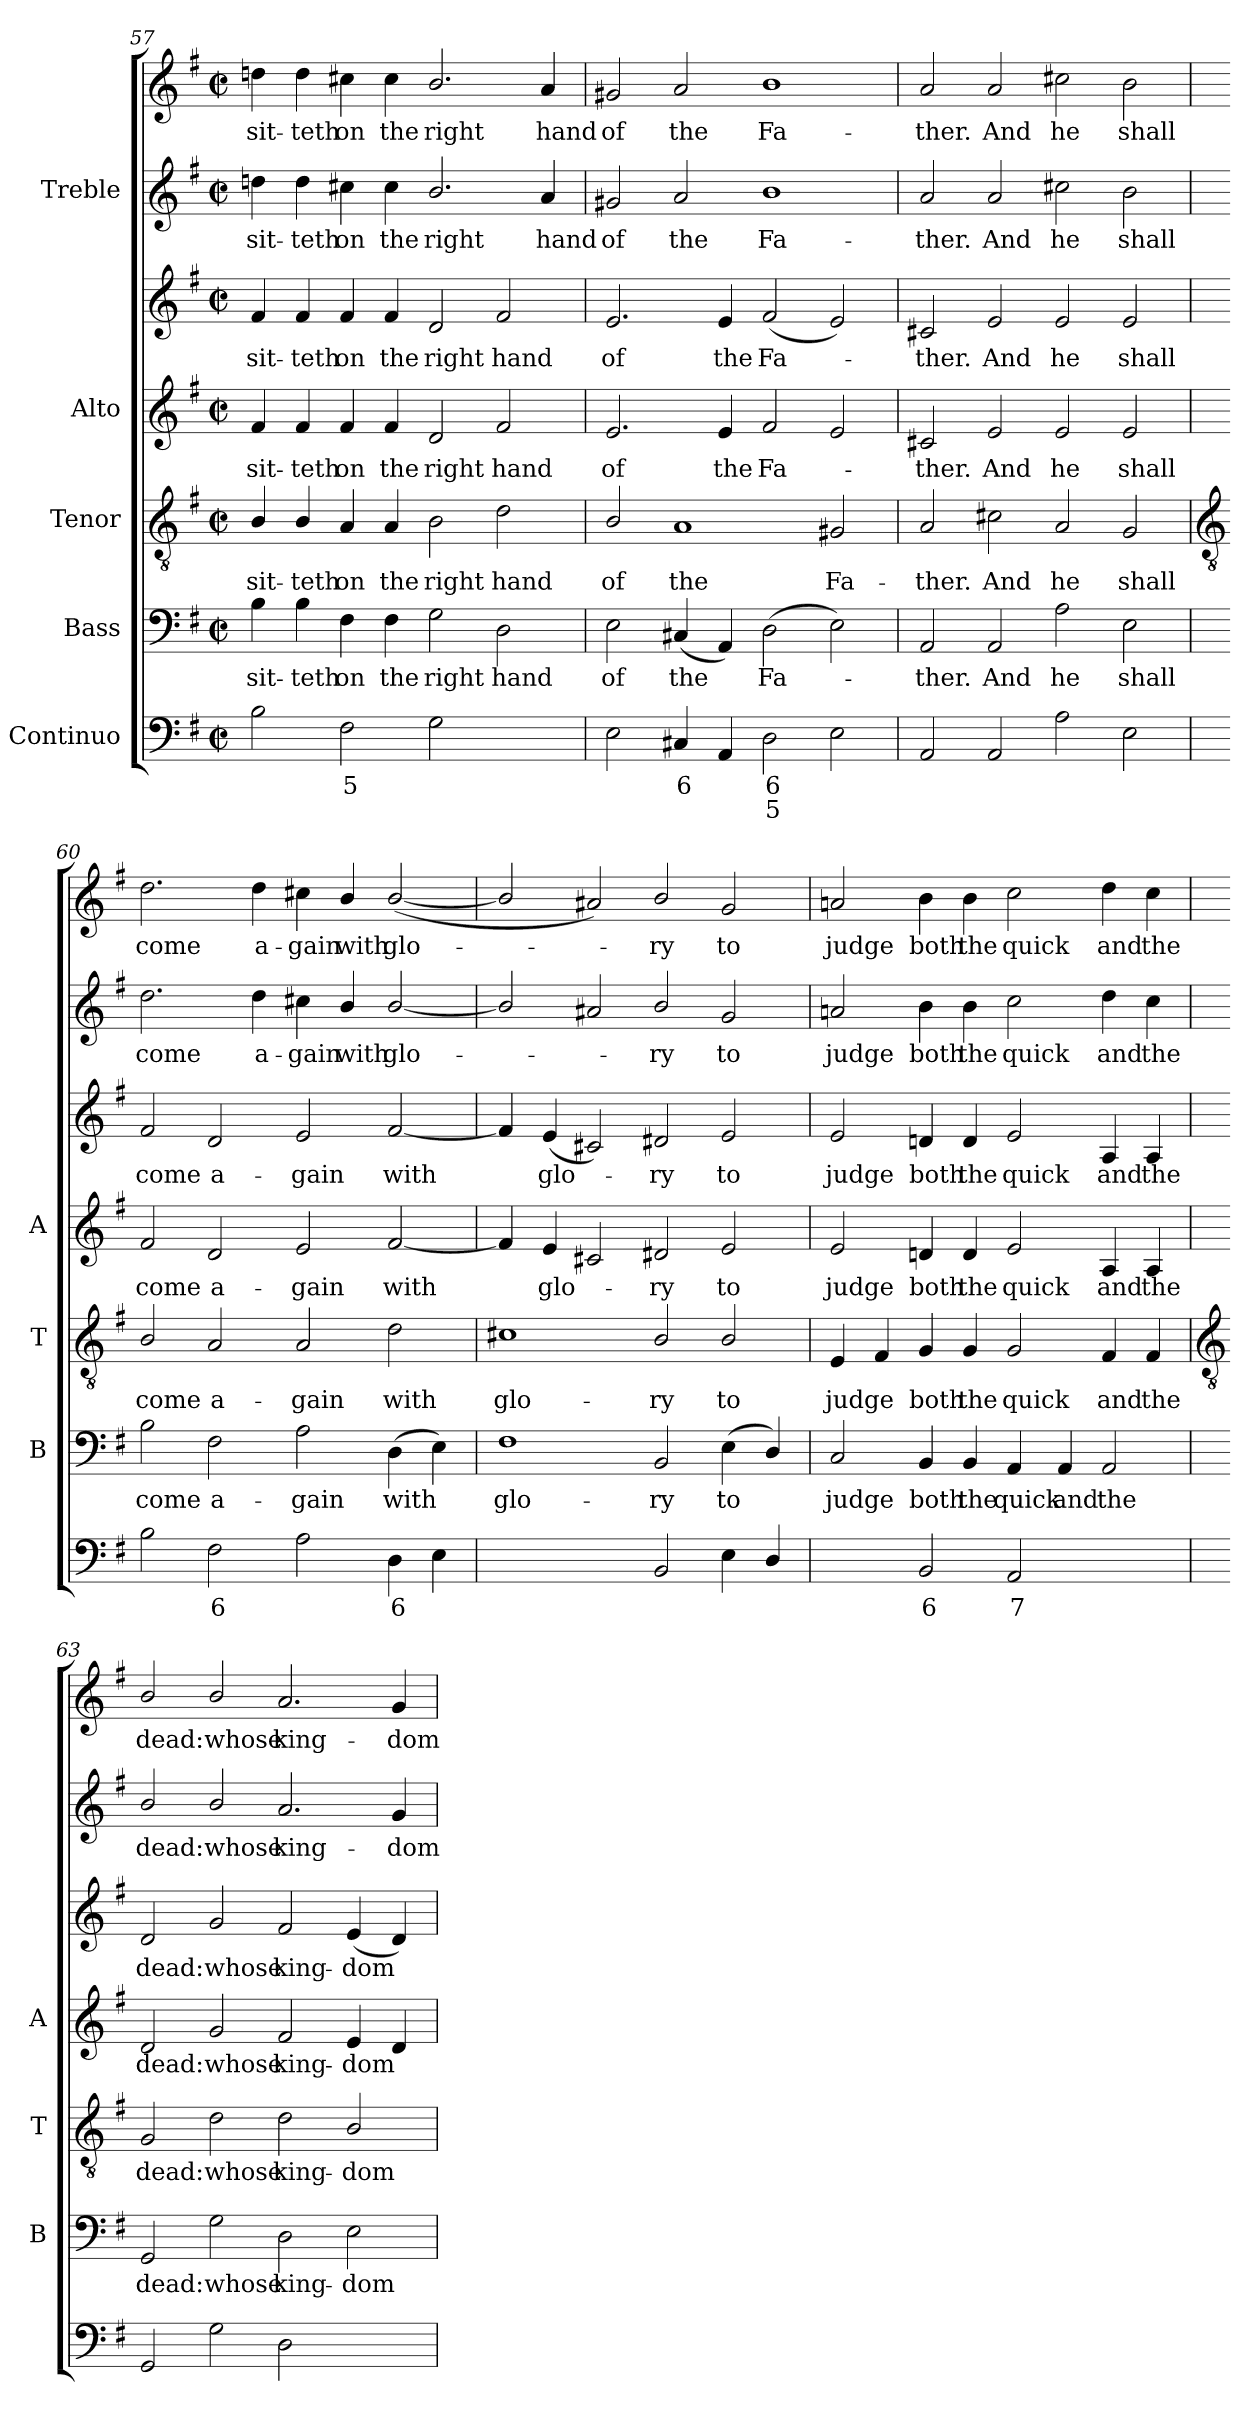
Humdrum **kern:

**kern	**text	**text	**kern	**text	**kern	**text	**kern	**text	**kern	**text	**kern	**text	**kern	**text
*part5	*part5	*part5	*part4	*part4	*part3	*part3	*part2	*part2	*part2	*part2	*part1	*part1	*part1	*part1
*staff7	*staff7	*staff7	*staff6	*staff6	*staff5	*staff5	*staff4	*staff4	*staff3	*staff3	*staff2	*staff2	*staff1	*staff1
*I"Continuo	*	*	*I"Bass	*	*I"Tenor	*	*I"Alto	*	*	*	*I"Treble	*	*	*
*	*	*	*I'B	*	*I'T	*	*I'A	*	*	*	*	*	*	*
*clefF4	*	*	*clefF4	*	*clefGv2	*	*clefG2	*	*clefG2	*	*clefG2	*	*clefG2	*
*k[f#]	*	*	*k[f#]	*	*k[f#]	*	*k[f#]	*	*k[f#]	*	*k[f#]	*	*k[f#]	*
*G:	*	*	*G:	*	*G:	*	*G:	*	*G:	*	*G:	*	*G:	*
*M4/2	*	*	*M4/2	*	*M4/2	*	*M4/2	*	*M4/2	*	*M4/2	*	*M4/2	*
*met(c|)	*	*	*met(c|)	*	*met(c|)	*	*met(c|)	*	*met(c|)	*	*met(c|)	*	*met(c|)	*
=57	=57	=57	=57	=57	=57	=57	=57	=57	=57	=57	=57	=57	=57	=57
!	!	!	!	!LO:LY:b	!	!LO:LY:b	!	!LO:LY:b	!	!LO:LY:b	!	!LO:LY:b	!	!LO:LY:b
2B	.	.	4B	sit-	4B/	sit-	4f#	sit-	4f#	sit-	4ddn	sit-	4ddn	sit-
!	!	!	!	!LO:LY:b	!	!LO:LY:b	!	!LO:LY:b	!	!LO:LY:b	!	!LO:LY:b	!	!LO:LY:b
.	.	.	4B	-teth	4B/	-teth	4f#	-teth	4f#	-teth	4dd	-teth	4dd	-teth
!	!LO:LY:b	!	!	!LO:LY:b	!	!LO:LY:b	!	!LO:LY:b	!	!LO:LY:b	!	!LO:LY:b	!	!LO:LY:b
2F#	5	.	4F#	on	4A	on	4f#	on	4f#	on	4cc#X	on	4cc#X	on
!	!	!	!	!LO:LY:b	!	!LO:LY:b	!	!LO:LY:b	!	!LO:LY:b	!	!LO:LY:b	!	!LO:LY:b
.	.	.	4F#	the	4A	the	4f#	the	4f#	the	4cc#	the	4cc#	the
!	!	!	!	!LO:LY:b	!	!LO:LY:b	!	!LO:LY:b	!	!LO:LY:b	!	!LO:LY:b	!	!LO:LY:b
2G	.	.	2G	right	2B	right	2d	right	2d	right	2.b/	right	2.b/	right
!	!LO:LY:b	!	!	!LO:LY:b	!	!LO:LY:b	!	!LO:LY:b	!	!LO:LY:b	!	!	!	!
[4Dyy	6	.	2D	hand	2d	hand	2f#	hand	2f#	hand	.	.	.	.
!	!LO:LY:b	!	!	!	!	!	!	!	!	!	!	!LO:LY:b	!	!LO:LY:b
4Dyy]	5	.	.	.	.	.	.	.	.	.	4a	hand	4a	hand
=58	=58	=58	=58	=58	=58	=58	=58	=58	=58	=58	=58	=58	=58	=58
!	!	!	!	!LO:LY:b	!	!LO:LY:b	!	!LO:LY:b	!	!LO:LY:b	!	!LO:LY:b	!	!LO:LY:b
2E	.	.	2E	of	2B/	of	2.e	of	2.e	of	2g#X	of	2g#X	of
!	!LO:LY:b	!	!	!LO:LY:b	!	!LO:LY:b	!	!	!	!	!	!LO:LY:b	!	!LO:LY:b
4C#X	6	.	(<4C#X	the	1A	the	.	.	.	.	2a	the	2a	the
!	!	!	!	!	!	!	!	!LO:LY:b	!	!LO:LY:b	!	!	!	!
4AA	.	.	4AA)	.	.	.	4e	the	4e	the	.	.	.	.
!	!LO:LY:b	!LO:LY:b	!	!LO:LY:b	!	!	!	!LO:LY:b	!	!LO:LY:b	!	!LO:LY:b	!	!LO:LY:b
2D	6	5	(>2D	Fa-	.	.	2f#	Fa-	(<2f#	Fa-	1b	Fa-	1b	Fa-
!	!	!	!	!	!	!LO:LY:b	!	!	!	!	!	!	!	!
2E	.	.	2E)	.	2G#X	Fa-	2e	.	2e)	.	.	.	.	.
=59	=59	=59	=59	=59	=59	=59	=59	=59	=59	=59	=59	=59	=59	=59
!	!	!	!	!LO:LY:b	!	!LO:LY:b	!	!LO:LY:b	!	!LO:LY:b	!	!LO:LY:b	!	!LO:LY:b
2AA	.	.	2AA	ther.	2A	-ther.	2c#X	ther.	2c#X	ther.	2a	-ther.	2a	-ther.
!	!	!	!	!LO:LY:b	!	!LO:LY:b	!	!LO:LY:b	!	!LO:LY:b	!	!LO:LY:b	!	!LO:LY:b
2AA	.	.	2AA	And	2c#X	And	2e	And	2e	And	2a	And	2a	And
!	!	!	!	!LO:LY:b	!	!LO:LY:b	!	!LO:LY:b	!	!LO:LY:b	!	!LO:LY:b	!	!LO:LY:b
2A	.	.	2A	he	2A	he	2e	he	2e	he	2cc#X	he	2cc#X	he
!	!	!	!	!LO:LY:b	!	!LO:LY:b	!	!LO:LY:b	!	!LO:LY:b	!	!LO:LY:b	!	!LO:LY:b
2E	.	.	2E	shall	2G	shall	2e	shall	2e	shall	2b	shall	2b	shall
!!LO:LB:g=z
=60	=60	=60	=60	=60	=60	=60	=60	=60	=60	=60	=60	=60	=60	=60
*	*	*	*	*	*clefGv2	*	*	*	*	*	*	*	*	*
!	!	!	!	!LO:LY:b	!	!LO:LY:b	!	!LO:LY:b	!	!LO:LY:b	!	!LO:LY:b	!	!LO:LY:b
2B	.	.	2B	come	2B/	come	2f#	come	2f#	come	2.dd	come	2.dd	come
!	!LO:LY:b	!	!	!LO:LY:b	!	!LO:LY:b	!	!LO:LY:b	!	!LO:LY:b	!	!	!	!
2F#	6	.	2F#	a-	2A	a-	2d	a-	2d	a-	.	.	.	.
!	!	!	!	!	!	!	!	!	!	!	!	!LO:LY:b	!	!LO:LY:b
.	.	.	.	.	.	.	.	.	.	.	4dd	a-	4dd	a-
!	!	!	!	!LO:LY:b	!	!LO:LY:b	!	!LO:LY:b	!	!LO:LY:b	!	!LO:LY:b	!	!LO:LY:b
2A	.	.	2A	-gain	2A	-gain	2e	-gain	2e	-gain	4cc#X	-gain	4cc#X	-gain
!	!	!	!	!	!	!	!	!	!	!	!	!LO:LY:b	!	!LO:LY:b
.	.	.	.	.	.	.	.	.	.	.	4b/	with	4b/	with
!	!LO:LY:b	!	!	!LO:LY:b	!	!LO:LY:b	!	!LO:LY:b	!	!LO:LY:b	!	!LO:LY:b	!	!LO:LY:b
4D	6	.	(>4D	with	2d	with	[2f#	with	[2f#	with	[2b/	glo-	(<[2b/	glo-
4E	.	.	4E)	.	.	.	.	.	.	.	.	.	.	.
=61	=61	=61	=61	=61	=61	=61	=61	=61	=61	=61	=61	=61	=61	=61
!	!LO:LY:b	!	!	!LO:LY:b	!	!LO:LY:b	!	!	!	!	!	!	!	!
[2F#yy	4	.	1F#	glo-	1c#X	glo-	4f#]	.	4f#]	.	2b/]	.	2b/]	.
!	!	!	!	!	!	!	!	!LO:LY:b	!	!LO:LY:b	!	!	!	!
.	.	.	.	.	.	.	4e	glo-	(<4e	glo-	.	.	.	.
!	!LO:LY:b	!	!	!	!	!	!	!	!	!	!	!	!	!
2F#yy]	3	.	.	.	.	.	2c#X	.	2c#X)	.	2a#X	.	2a#X)	.
!	!	!	!	!LO:LY:b	!	!LO:LY:b	!	!LO:LY:b	!	!LO:LY:b	!	!LO:LY:b	!	!LO:LY:b
2BB	.	.	2BB	-ry	2B/	-ry	2d#X	ry	2d#X	ry	2b/	ry	2b/	ry
!	!	!	!	!LO:LY:b	!	!LO:LY:b	!	!LO:LY:b	!	!LO:LY:b	!	!LO:LY:b	!	!LO:LY:b
4E	.	.	(<4E	to	2B/	to	2e	to	2e	to	2g	to	2g	to
4D/	.	.	4D/)	.	.	.	.	.	.	.	.	.	.	.
=62	=62	=62	=62	=62	=62	=62	=62	=62	=62	=62	=62	=62	=62	=62
!	!LO:LY:b	!LO:LY:b	!	!LO:LY:b	!	!LO:LY:b	!	!LO:LY:b	!	!LO:LY:b	!	!LO:LY:b	!	!LO:LY:b
[4Cyy	6	3	2C	judge	4E	judge	2e	judge	2e	judge	2an	judge	2an	judge
!	!	!LO:LY:b	!	!	!	!	!	!	!	!	!	!	!	!
4Cyy]	.	4	.	.	4F#	.	.	.	.	.	.	.	.	.
!	!LO:LY:b	!	!	!LO:LY:b	!	!LO:LY:b	!	!LO:LY:b	!	!LO:LY:b	!	!LO:LY:b	!	!LO:LY:b
2BB	6	.	4BB	both	4G	both	4dn	both	4dn	both	4b	both	4b	both
!	!	!	!	!LO:LY:b	!	!LO:LY:b	!	!LO:LY:b	!	!LO:LY:b	!	!LO:LY:b	!	!LO:LY:b
.	.	.	4BB	the	4G	the	4d	the	4d	the	4b	the	4b	the
!	!LO:LY:b	!	!	!LO:LY:b	!	!LO:LY:b	!	!LO:LY:b	!	!LO:LY:b	!	!LO:LY:b	!	!LO:LY:b
2AA	7	.	4AA	quick	2G	quick	2e	quick	2e	quick	2cc	quick	2cc	quick
!	!	!	!	!LO:LY:b	!	!	!	!	!	!	!	!	!	!
.	.	.	4AA	and	.	.	.	.	.	.	.	.	.	.
!	!LO:LY:b	!LO:LY:b	!	!LO:LY:b	!	!LO:LY:b	!	!LO:LY:b	!	!LO:LY:b	!	!LO:LY:b	!	!LO:LY:b
[4AAyy	6	4	2AA	the	4F#	and	4A	and	4A	and	4dd	and	4dd	and
!	!	!LO:LY:b	!	!	!	!LO:LY:b	!	!LO:LY:b	!	!LO:LY:b	!	!LO:LY:b	!	!LO:LY:b
4AAyy]	.	3	.	.	4F#	the	4A	the	4A	the	4cc	the	4cc	the
!!LO:LB:g=z
=63	=63	=63	=63	=63	=63	=63	=63	=63	=63	=63	=63	=63	=63	=63
*	*	*	*	*	*clefGv2	*	*	*	*	*	*	*	*	*
!	!	!	!	!LO:LY:b	!	!LO:LY:b	!	!LO:LY:b	!	!LO:LY:b	!	!LO:LY:b	!	!LO:LY:b
2GG	.	.	2GG	dead:	2G	dead:	2d	dead:	2d	dead:	2b/	dead:	2b/	dead:
!	!	!	!	!LO:LY:b	!	!LO:LY:b	!	!LO:LY:b	!	!LO:LY:b	!	!LO:LY:b	!	!LO:LY:b
2G	.	.	2G	whose	2d	whose	2g	whose	2g	whose	2b/	whose	2b/	whose
!	!	!	!	!LO:LY:b	!	!LO:LY:b	!	!LO:LY:b	!	!LO:LY:b	!	!LO:LY:b	!	!LO:LY:b
2D	.	.	2D	king-	2d	king-	2f#	king-	2f#	king-	2.a	king-	2.a	king-
!	!LO:LY:b	!	!	!LO:LY:b	!	!LO:LY:b	!	!LO:LY:b	!	!LO:LY:b	!	!	!	!
[4Eyy	4	.	2E	-dom	2B/	-dom	4e	-dom	(<4e	-dom	.	.	.	.
!	!LO:LY:b	!	!	!	!	!	!	!	!	!	!	!LO:LY:b	!	!LO:LY:b
4Eyy]	3	.	.	.	.	.	4d	.	4d)	.	4g	-dom	4g	-dom
=	=	=	=	=	=	=	=	=	=	=	=	=	=	=
*-	*-	*-	*-	*-	*-	*-	*-	*-	*-	*-	*-	*-	*-	*-
